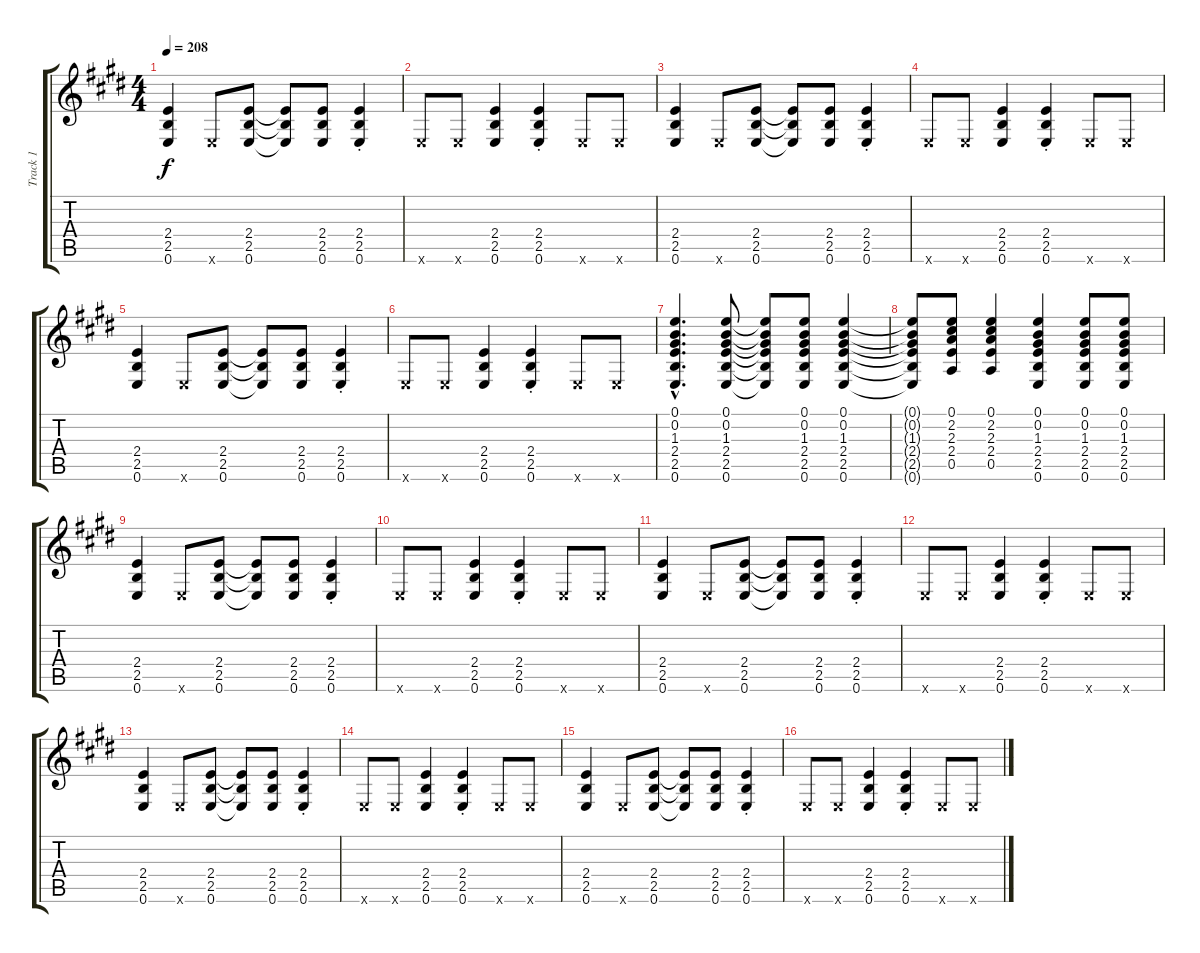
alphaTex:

\track ("Track 1" "Track 1") {instrument distortionguitar}
\staff {score tabs}
\tuning (E4 B3 G3 D3 A2 E2) {hide}
\ts (4 4)
\tempo 208
\clef g2
\ks e
(2.4 2.5 0.6).4{dy f} 0.6{x}.8 (2.4 2.5 0.6).8 (2.4{t} 2.5{t} 0.6{t}).8 (2.4 2.5 0.6).8 (2.4{st} 2.5 0.6).4 |
0.6{x}.8 0.6{x}.8 (2.4 2.5 0.6).4 (2.4{st} 2.5 0.6).4 0.6{x}.8 0.6{x}.8 |
(2.4 2.5 0.6).4 0.6{x}.8 (2.4 2.5 0.6).8 (2.4{t} 2.5{t} 0.6{t}).8 (2.4 2.5 0.6).8 (2.4{st} 2.5 0.6).4 |
0.6{x}.8 0.6{x}.8 (2.4 2.5 0.6).4 (2.4{st} 2.5 0.6).4 0.6{x}.8 0.6{x}.8 |
(2.4 2.5 0.6).4 0.6{x}.8 (2.4 2.5 0.6).8 (2.4{t} 2.5{t} 0.6{t}).8 (2.4 2.5 0.6).8 (2.4{st} 2.5 0.6).4 |
0.6{x}.8 0.6{x}.8 (2.4 2.5 0.6).4 (2.4{st} 2.5 0.6).4 0.6{x}.8 0.6{x}.8 |
(0.1{hac} 0.2{hac} 1.3{hac} 2.4{hac} 2.5{hac} 0.6{hac}).4{d} (0.1 0.2 1.3 2.4 2.5 0.6).8 (0.1{t} 0.2{t} 1.3{t} 2.4{t} 2.5{t} 0.6{t}).8 (0.1 0.2 1.3 2.4 2.5 0.6).8 (0.1 0.2 1.3 2.4 2.5 0.6).4 |
(0.1{t} 0.2{t} 1.3{t} 2.4{t} 2.5{t} 0.6{t}).8 (0.1 2.2 2.3 2.4 0.5).8 (0.1 2.2 2.3 2.4 0.5).4 (0.1 0.2 1.3 2.4 2.5 0.6).4 (0.1 0.2 1.3 2.4 2.5 0.6).8 (0.1 0.2 1.3 2.4 2.5 0.6).8 |
(2.4 2.5 0.6).4 0.6{x}.8 (2.4 2.5 0.6).8 (2.4{t} 2.5{t} 0.6{t}).8 (2.4 2.5 0.6).8 (2.4{st} 2.5 0.6).4 |
0.6{x}.8 0.6{x}.8 (2.4 2.5 0.6).4 (2.4{st} 2.5 0.6).4 0.6{x}.8 0.6{x}.8 |
(2.4 2.5 0.6).4 0.6{x}.8 (2.4 2.5 0.6).8 (2.4{t} 2.5{t} 0.6{t}).8 (2.4 2.5 0.6).8 (2.4{st} 2.5 0.6).4 |
0.6{x}.8 0.6{x}.8 (2.4 2.5 0.6).4 (2.4{st} 2.5 0.6).4 0.6{x}.8 0.6{x}.8 |
(2.4 2.5 0.6).4 0.6{x}.8 (2.4 2.5 0.6).8 (2.4{t} 2.5{t} 0.6{t}).8 (2.4 2.5 0.6).8 (2.4{st} 2.5 0.6).4 |
0.6{x}.8 0.6{x}.8 (2.4 2.5 0.6).4 (2.4{st} 2.5 0.6).4 0.6{x}.8 0.6{x}.8 |
(2.4 2.5 0.6).4 0.6{x}.8 (2.4 2.5 0.6).8 (2.4{t} 2.5{t} 0.6{t}).8 (2.4 2.5 0.6).8 (2.4{st} 2.5 0.6).4 |
0.6{x}.8 0.6{x}.8 (2.4 2.5 0.6).4 (2.4{st} 2.5 0.6).4 0.6{x}.8 0.6{x}.8
